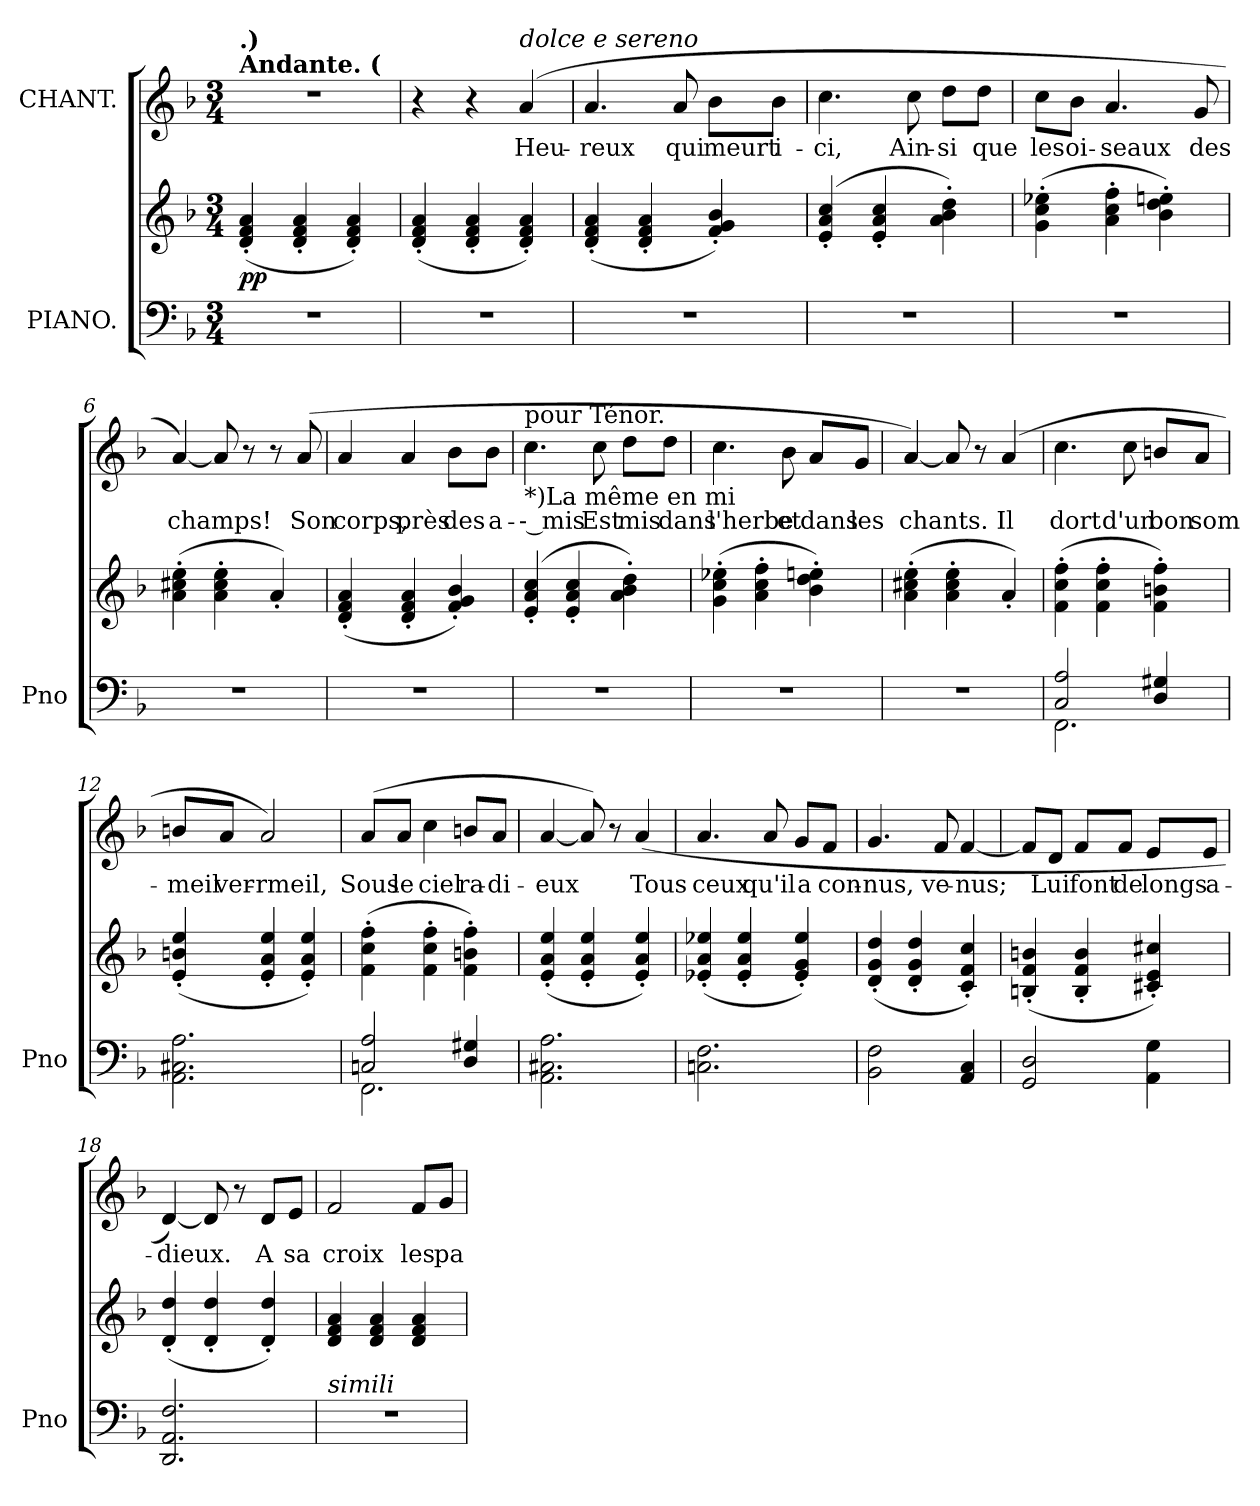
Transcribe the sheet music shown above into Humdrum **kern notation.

**kern	**kern	**dynam	**kern	**text
*part2	*part2	*part2	*part1	*part1
*staff3	*staff2	*staff2/3	*staff1	*staff1
*I"PIANO.	*	*	*I"CHANT.	*
*I'Pno	*	*	*	*
*clefF4	*clefG2	*	*clefG2	*
*k[b-]	*k[b-]	*	*k[b-]	*
*M3/4	*M3/4	*	*M3/4	*
*MM66	*MM66	*	*MM66	*
=1	=1	=1	=1	=1
!	!	!	!LO:TX:a:B:t=Andante. (	!
!	!	!	!LO:TX:a:B:t=.)	!
!	!	!LO:DY:b	!	!
2.r	(<4d/' 4f/' 4a/'	pp	2.r	.
.	4d/' 4f/' 4a/'	.	.	.
.	4d/' 4f/' 4a/')	.	.	.
=2	=2	=2	=2	=2
2.r	(<4d/' 4f/' 4a/'	.	4r	.
.	4d/' 4f/' 4a/'	.	4r	.
!	!	!	!LO:TX:a:i:t=dolce  e  sereno	!
!	!	!	!	!LO:LY:b
.	4d/' 4f/' 4a/')	.	(>4a/	Heu-
=3	=3	=3	=3	=3
!	!	!	!	!LO:LY:b
2.r	(<4d/' 4f/' 4a/'	.	4.a/	-reux
.	4d/' 4f/' 4a/'	.	.	.
!	!	!	!	!LO:LY:b
.	.	.	8a/	qui
!	!	!	!	!LO:LY:b
.	4f/' 4g/' 4b-/')	.	8b-\L	meurt
!	!	!	!	!LO:LY:b
.	.	.	8b-\J	i-
!!LO:LB:g=z
=4	=4	=4	=4	=4
!	!	!	!	!LO:LY:b
2.r	(>4e/' 4a/' 4cc/'	.	4.cc\	-ci,
.	4e/' 4a/' 4cc/'	.	.	.
!	!	!	!	!LO:LY:b
.	.	.	8cc\	Ain-
!	!	!	!	!LO:LY:b
.	4a\' 4b-\' 4dd\')	.	8dd\L	-si
!	!	!	!	!LO:LY:b
.	.	.	8dd\J	que
=5	=5	=5	=5	=5
!	!	!	!	!LO:LY:b
2.r	(>4g\' 4cc\' 4ee-X\'	.	8cc\L	les
!	!	!	!	!LO:LY:b
.	.	.	8b-\J	oi-
!	!	!	!	!LO:LY:b
.	4a\' 4cc\' 4ff\'	.	4.a/	-seaux
.	4b-\' 4dd\' 4een\')	.	.	.
!	!	!	!	!LO:LY:b
.	.	.	8g/	des
=6	=6	=6	=6	=6
!	!	!	!	!LO:LY:b
2.r	(>4a\' 4cc#X\' 4ee\'	.	[4a/)	champs!
.	4a\' 4cc#\' 4ee\'	.	8a/]	.
.	.	.	8r	.
.	4a'/)	.	8r	.
!	!	!	!	!LO:LY:b
.	.	.	(>8a/	Son
=7	=7	=7	=7	=7
!	!	!	!	!LO:LY:b
2.r	(<4d/' 4f/' 4a/'	.	4a/	corps,
!	!	!	!	!LO:LY:b
.	4d/' 4f/' 4a/'	.	4a/	près
!	!	!	!	!LO:LY:b
.	4f/' 4g/' 4b-/')	.	8b-\L	des
!	!	!	!	!LO:LY:b
.	.	.	8b-\J	a-
!!LO:LB:g=z
=8	=8	=8	=8	=8
!	!	!	!LO:TX:b:t=*)La même en mi	!
!	!	!	!LO:TX:t=pour Ténor.	!
!	!	!	!	!LO:LY:b
2.r	(>4e/' 4a/' 4cc/'	.	4.cc\	-- mis
.	4e/' 4a/' 4cc/'	.	.	.
!	!	!	!	!LO:LY:b
.	.	.	8cc\	Est
!	!	!	!	!LO:LY:b
.	4a\' 4b-\' 4dd\')	.	8dd\L	mis
!	!	!	!	!LO:LY:b
.	.	.	8dd\J	dans
=9	=9	=9	=9	=9
!	!	!	!	!LO:LY:b
2.r	(>4g\' 4cc\' 4ee-X\'	.	4.cc\	l'herbe
.	4a\' 4cc\' 4ff\'	.	.	.
!	!	!	!	!LO:LY:b
.	.	.	8b-\	et
!	!	!	!	!LO:LY:b
.	4b-\' 4dd\' 4een\')	.	8a/L	dans
!	!	!	!	!LO:LY:b
.	.	.	8g/J	les
=10	=10	=10	=10	=10
!	!	!	!	!LO:LY:b
2.r	(>4a\' 4cc#X\' 4ee\'	.	[4a/)	chants.
.	4a\' 4cc#\' 4ee\'	.	8a/]	.
.	.	.	8r	.
!	!	!	!	!LO:LY:b
.	4a'/)	.	(>4a/	Il
!!LO:PB:g=z
=11	=11	=11	=11	=11
*^	*	*	*	*
!	!	!	!	!	!LO:LY:b
2C/ 2A/	2.FF\	(>4f\' 4cc\' 4ff\'	.	4.cc\	dort
.	.	4f\' 4cc\' 4ff\'	.	.	.
!	!	!	!	!	!LO:LY:b
.	.	.	.	8cc\	d'un
!	!	!	!	!	!LO:LY:b
4D/ 4G#X/	.	4f\' 4bn\' 4ff\')	.	8bn/L	bon
!	!	!	!	!	!LO:LY:b
.	.	.	.	8a/J	som-
*v	*v	*	*	*	*
=12	=12	=12	=12	=12
!	!	!	!	!LO:LY:b
2.AA\ 2.C#X\ 2.A\	(<4e/' 4bn/' 4ee/'	.	8bn/L	-meil
!	!	!	!	!LO:LY:b
.	.	.	8a/J	ver-
!	!	!	!	!LO:LY:b
.	4e/' 4a/' 4ee/'	.	2a/)	-rmeil,
.	4e/' 4a/' 4ee/')	.	.	.
=13	=13	=13	=13	=13
*^	*	*	*	*
!	!	!	!	!	!LO:LY:b
2Cn/ 2A/	2.FF\	(>4f\' 4cc\' 4ff\'	.	(>8a/L	Sous
!	!	!	!	!	!LO:LY:b
.	.	.	.	8a/J	le
!	!	!	!	!	!LO:LY:b
.	.	4f\' 4cc\' 4ff\'	.	4cc\	ciel
!	!	!	!	!	!LO:LY:b
4D/ 4G#X/	.	4f\' 4bn\' 4ff\')	.	8bn/L	ra-
!	!	!	!	!	!LO:LY:b
.	.	.	.	8a/J	-di-
*v	*v	*	*	*	*
=14	=14	=14	=14	=14
!	!	!	!	!LO:LY:b
2.AA\ 2.C#X\ 2.A\	(<4e/' 4a/' 4ee/'	.	[4a/	-eux
.	4e/' 4a/' 4ee/'	.	8a/])	.
.	.	.	8r	.
!	!	!	!	!LO:LY:b
.	4e/' 4a/' 4ee/')	.	(>4a/	Tous
!!LO:LB:g=z
=15	=15	=15	=15	=15
!	!	!	!	!LO:LY:b
2.Cn\ 2.F\	(<4e-X/' 4a/' 4ee-X/'	.	4.a/	ceux
.	4e-/' 4a/' 4ee-/'	.	.	.
!	!	!	!	!LO:LY:b
.	.	.	8a/	qu'il
!	!	!	!	!LO:LY:b
.	4e-/' 4g/' 4ee-/')	.	8g/L	a
!	!	!	!	!LO:LY:b
.	.	.	8f/J	con-
=16	=16	=16	=16	=16
!	!	!	!	!LO:LY:b
2BB-\ 2F\	(<4d/' 4g/' 4dd/'	.	4.g/	-nus,
.	4d/' 4g/' 4dd/'	.	.	.
!	!	!	!	!LO:LY:b
.	.	.	8f/	ve-
!	!	!	!	!LO:LY:b
4AA/ 4C/	4c/' 4f/' 4cc/')	.	[4f/	-nus;
=17	=17	=17	=17	=17
2GG/ 2D/	(<4Bn/' 4f/' 4bn/'	.	8f/L]	.
*	*	*	*MM60	*
!	!	!	!	!LO:LY:b
.	.	.	8d/J	Lui
!	!	!	!	!LO:LY:b
.	4B/' 4f/' 4b/'	.	8f/L	font
!	!	!	!	!LO:LY:b
.	.	.	8f/J	de
!	!	!	!	!LO:LY:b
4AA\ 4G\	4c#X/' 4e/' 4cc#X/')	.	8e/L	longs
!	!	!	!	!LO:LY:b
.	.	.	8e/J	a-
=18	=18	=18	=18	=18
!	!	!	!	!LO:LY:b
2.DD/ 2.AA/ 2.F/	(<4d/' 4dd/'	.	[4d/)	-dieux.
.	4d/' 4dd/'	.	8d/]	.
.	.	.	8r	.
*	*	*	*MM66	*
!	!	!	!	!LO:LY:b
.	4d/' 4dd/')	.	8d/L	A
!	!	!	!	!LO:LY:b
.	.	.	8e/J	sa
!!LO:LB:g=z
=19	=19	=19	=19	=19
!LO:TX:a:i:t=simili	!	!	!	!
!	!	!	!	!LO:LY:b
2.r	4d/ 4f/ 4a/	.	2f/	croix
.	4d/ 4f/ 4a/	.	.	.
!	!	!	!	!LO:LY:b
.	4d/ 4f/ 4a/	.	8f/L	les
!	!	!	!	!LO:LY:b
.	.	.	8g/J	pa-
=	=	=	=	=
*-	*-	*-	*-	*-
